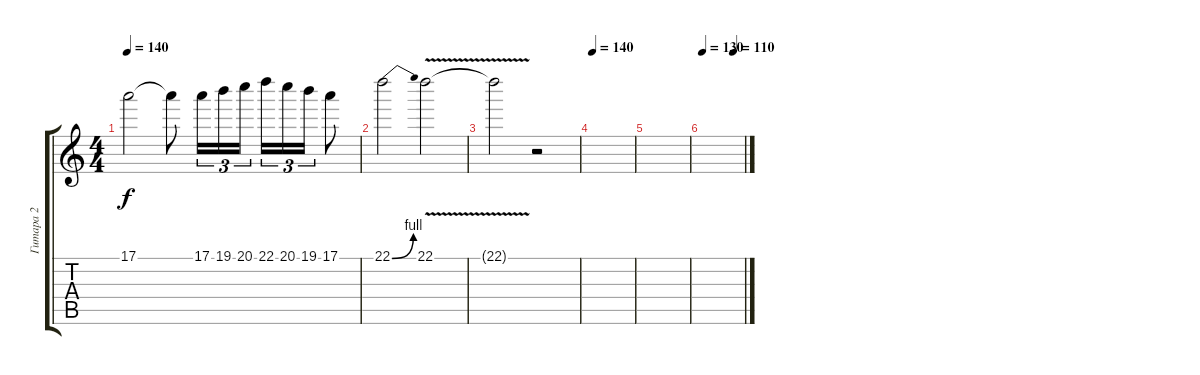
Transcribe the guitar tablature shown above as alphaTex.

\track ("Гитара 2" "Гитара 2") {instrument overdrivenguitar}
\staff {score tabs}
\tuning (E4 B3 G3 D3 A2 E2) {hide}
\ts (4 4)
\tempo 140
\clef g2
\ks c
17.1{t}.2{dy f} 17.1{t}.8 17.1.16{tu (3 2)} 19.1.16{tu (3 2)} 20.1.16{tu (3 2)} 22.1.16{tu (3 2)} 20.1.16{tu (3 2)} 19.1.16{tu (3 2)} 17.1.8 |
22.1{be (bend 0 0 60 4)}.2 22.1{v}.2 |
22.1{t}.2 r.2 |
\tempo 140
|
|
\tempo 130
\tempo (110 0.75)
